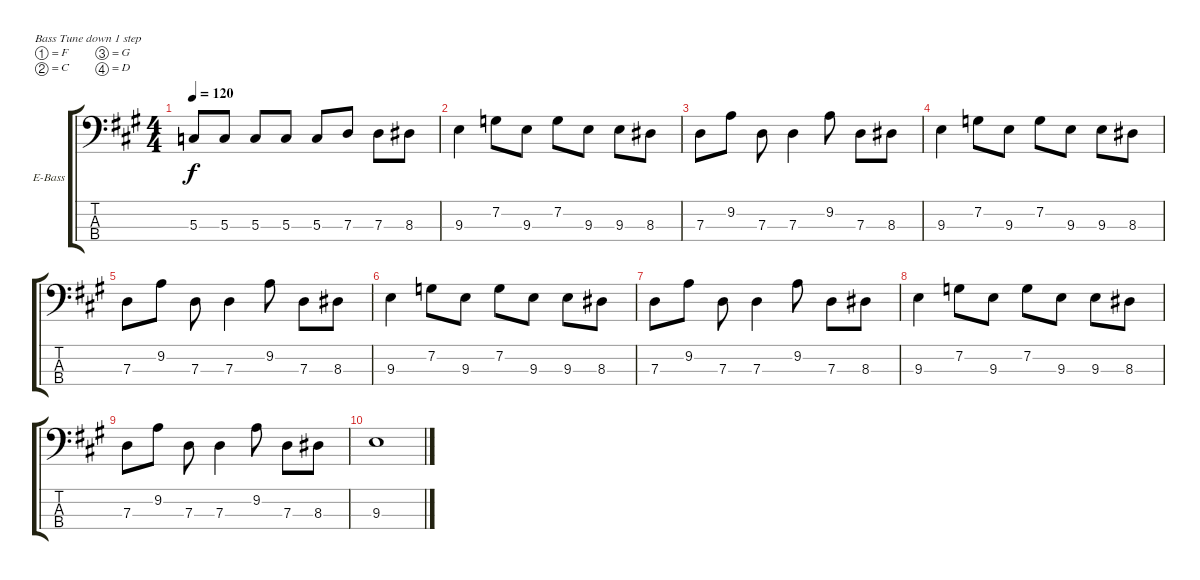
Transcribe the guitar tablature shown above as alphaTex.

\defaultSystemsLayout 4
\bracketExtendMode groupsimilarinstruments
\firstSystemTrackNameOrientation horizontal
\otherSystemsTrackNameOrientation horizontal
\track ("Bass" "E-Bass") {instrument electricbassfinger}
\staff {score tabs}
\tuning (F2 C2 G1 D1)
\ts (4 4)
\tempo 120
\clef f4
\scale
1.07062
\ks a
5.3.8{dy f} 5.3.8 5.3.8 5.3.8 5.3.8 7.3.8 7.3.8 8.3.8 |
\scale
0.929382 9.3.4 7.2.8 9.3.8 7.2.8 9.3.8 9.3.8 8.3.8 |
\scale
1.07062 7.3.8 9.2.8 7.3.8 7.3.4 9.2.8 7.3.8 8.3.8 |
\scale
0.929382 9.3.4 7.2.8 9.3.8 7.2.8 9.3.8 9.3.8 8.3.8 |
\scale
1.07062 7.3.8 9.2.8 7.3.8 7.3.4 9.2.8 7.3.8 8.3.8 |
\scale
0.929382 9.3.4 7.2.8 9.3.8 7.2.8 9.3.8 9.3.8 8.3.8 |
\scale
1.07062 7.3.8 9.2.8 7.3.8 7.3.4 9.2.8 7.3.8 8.3.8 |
\scale
0.929382 9.3.4 7.2.8 9.3.8 7.2.8 9.3.8 9.3.8 8.3.8 |
\scale
1.07062 7.3.8 9.2.8 7.3.8 7.3.4 9.2.8 7.3.8 8.3.8 |
\scale
0.929382 9.3.1
